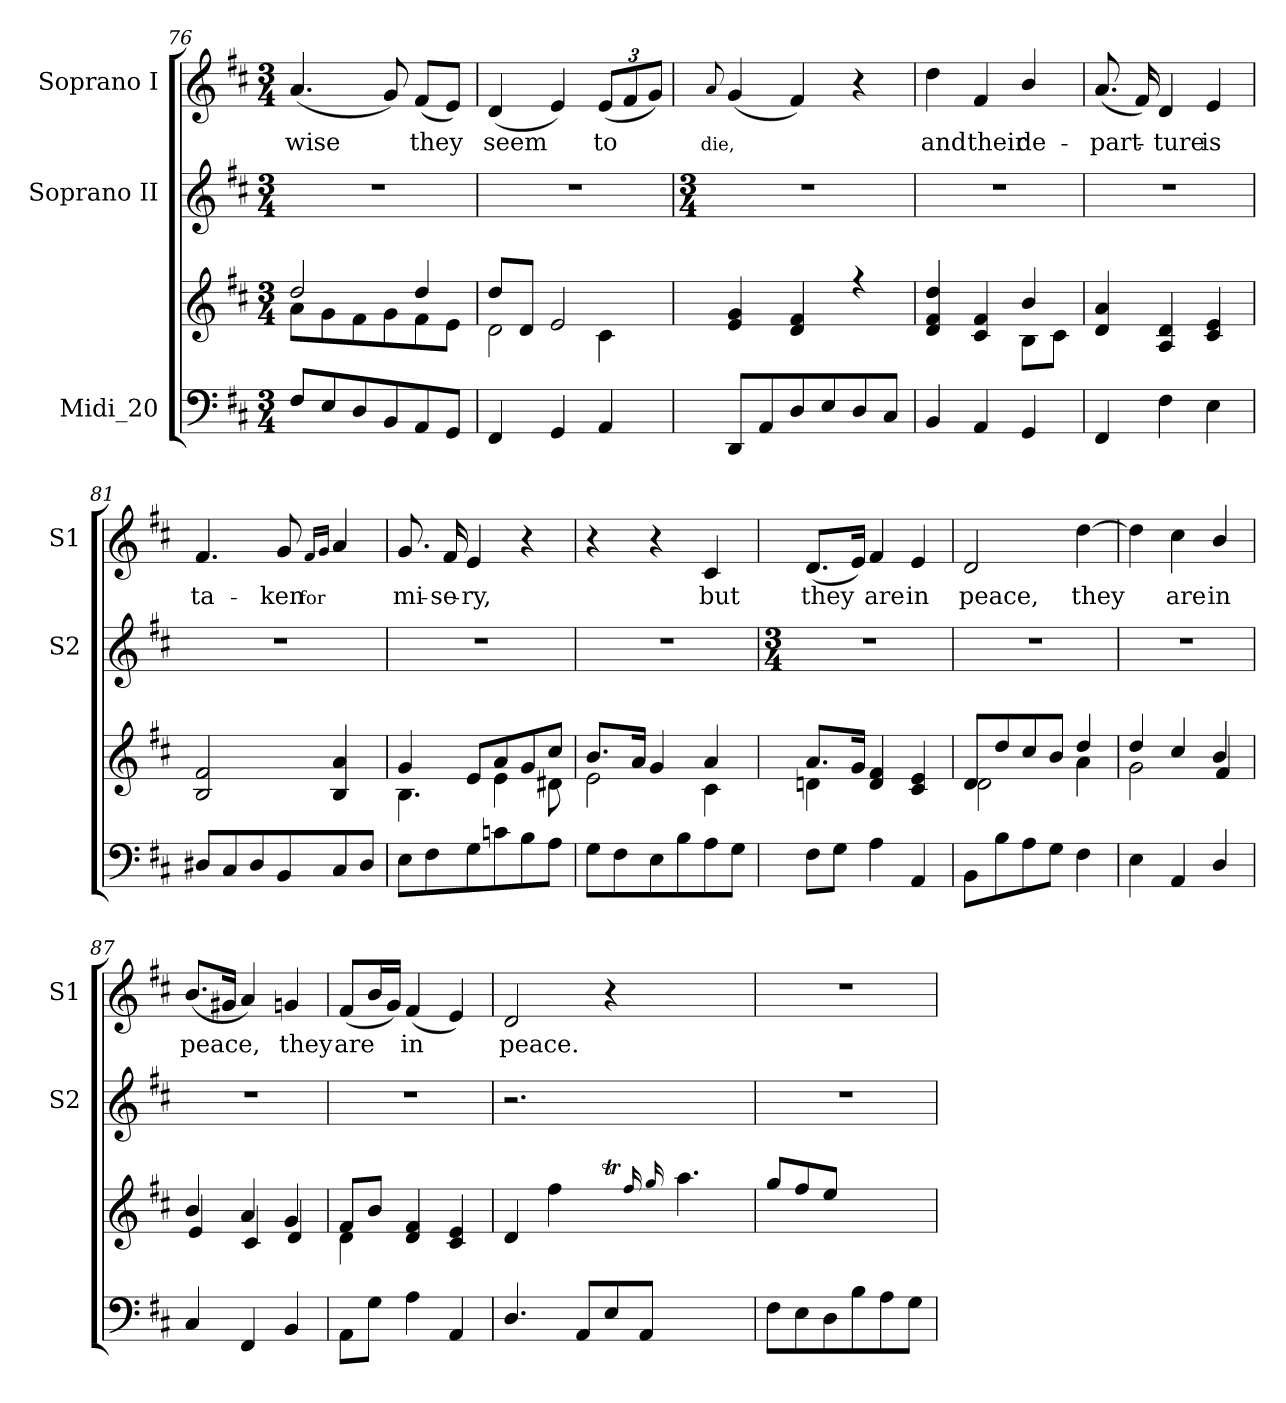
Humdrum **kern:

**kern	**kern	**kern	**kern	**text
*part3	*part3	*part2	*part1	*part1
*staff4	*staff3	*staff2	*staff1	*staff1
*I"Midi_20	*	*I"Soprano II	*I"Soprano I	*
*	*	*I'S2	*I'S1	*
*clefF4	*clefG2	*clefG2	*clefG2	*
*k[f#c#]	*k[f#c#]	*k[f#c#]	*k[f#c#]	*
*D:	*D:	*D:	*D:	*
*M3/4	*M3/4	*M3/4	*M3/4	*
=76	=76	=76	=76	=76
*	*^	*	*	*
!	!	!	!	!	!LO:LY:b
8F#L	2dd/	8a\L	2.r	(<4.a	-wise
8E	.	8g\	.	.	.
8D	.	8f#\	.	.	.
8BB	.	8g\	.	8g)	.
!	!	!	!	!	!LO:LY:b
8AA	4dd/	8f#\	.	(<8f#L	they
8GGJ	.	8e\J	.	8eJ)	.
=77	=77	=77	=77	=77	=77
!	!	!	!	!	!LO:LY:b
4FF#	8ddL	2d\	2.r	(<4d	seem
.	8dJ	.	.	.	.
4GG	2e	.	.	4e)	.
!	!	!	!	!	!LO:LY:b
4AA	.	4c#\	.	(<12eL	to
.	.	.	.	12f#	.
.	.	.	.	12gJ)	.
!!LO:LB:g=z
=78	=78	=78	=78	=78	=78
*	*	*	*M3/4	*	*
!	!	!	!	!	!LO:LY:b
.	.	.	.	8qqaL	die,
!	!	!LO:N:vis=1	!	!	!
8DDL	4e 4g	2.ryy	2.r	(<4g	.
8AA	.	.	.	.	.
8D	4d 4f#	.	.	4f#)	.
8E	.	.	.	.	.
8D	4r	.	.	4r	.
8C#J	.	.	.	.	.
=79	=79	=79	=79	=79	=79
!	!	!	!	!	!LO:LY:b
4BB	4d 4f# 4dd	2ryy	2.r	4dd	and
!	!	!	!	!	!LO:LY:b
4AA	4c# 4f#	.	.	4f#	their
!	!	!	!	!	!LO:LY:b
4GG	4b/	8B\L	.	4b/	de-
.	.	8c#\J	.	.	.
=80	=80	=80	=80	=80	=80
!	!	!LO:N:vis=1	!	!	!LO:LY:b
4FF#	4d 4a	2.ryy	2.r	(<8.a	-part-
.	.	.	.	16f#J)	.
!	!	!	!	!	!LO:LY:b
4F#	4A 4d	.	.	4d	ture
!	!	!	!	!	!LO:LY:b
4E	4c# 4e	.	.	4e	is
=81	=81	=81	=81	=81	=81
!	!	!LO:N:vis=1	!	!	!LO:LY:b
8D#XL	2B 2f#	2.ryy	2.r	4.f#	ta-
8C#	.	.	.	.	.
8D#	.	.	.	.	.
!	!	!	!	!	!LO:LY:b
8BB	.	.	.	8g	-ken
!	!	!	!	!	!LO:LY:b
.	.	.	.	16qqf#LL	for
.	.	.	.	16qqgJJ	.
8C#	4B 4a	.	.	4a	.
8D#J	.	.	.	.	.
=82	=82	=82	=82	=82	=82
!	!	!	!	!	!LO:LY:b
8EL	4g	4.B\	2.r	8.g	mi-
8F#	.	.	.	.	.
!	!	!	!	!	!LO:LY:b
.	.	.	.	16f#	-se-
!	!	!	!	!	!LO:LY:b
8G	8eL	.	.	4e	-ry,
8cn	8a	4e\	.	.	.
8B	8g	.	.	4r	.
8AJ	8cc#J	8d#X\	.	.	.
=83	=83	=83	=83	=83	=83
8GL	8.bL	2e\	2.r	4r	.
8F#	.	.	.	.	.
.	16aJ	.	.	.	.
8E	4g	.	.	4r	.
8B	.	.	.	.	.
!	!	!	!	!	!LO:LY:b
8A	4a	4c#\	.	4c#	but
8GJ	.	.	.	.	.
!!LO:LB:g=z
=84	=84	=84	=84	=84	=84
*	*	*	*M3/4	*	*
!	!	!	!	!	!LO:LY:b
8F#L	8.aL	4dn\	2.r	(<8.dL	they
8GJ	.	.	.	.	.
.	16gJ	.	.	16eJ)	.
!	!	!	!	!	!LO:LY:b
4A	4d 4f#	2ryy	.	4f#	are
!	!	!	!	!	!LO:LY:b
4AA	4c# 4e	.	.	4e	in
=85	=85	=85	=85	=85	=85
!	!	!	!	!	!LO:LY:b
8BBL	8dL	2d\	2.r	2d	peace,
8B	8dd	.	.	.	.
8A	8cc#	.	.	.	.
8GJ	8bJ	.	.	.	.
!	!	!	!	!	!LO:LY:b
4F#	4dd	4a\	.	[4dd	they
=86	=86	=86	=86	=86	=86
4E	4dd/	2g\	2.r	4dd]	.
!	!	!	!	!	!LO:LY:b
4AA	4cc#/	.	.	4cc#	are
!	!	!	!	!	!LO:LY:b
4D/	4b/	4f#/	.	4b/	in
=87	=87	=87	=87	=87	=87
!	!	!	!	!	!LO:LY:b
4C#	4b/	4e/	2.r	(<8.bL	peace,
.	.	.	.	16g#XJ	.
4FF#	4a	4c#/	.	4a)	.
!	!	!	!	!	!LO:LY:b
4BB	4g	4d/	.	4gn	they
=88	=88	=88	=88	=88	=88
!	!	!	!	!	!LO:LY:b
8AAL	8f#L	4d\	2.r	(<8f#L	are
8GJ	8bJ	.	.	16bL	.
.	.	.	.	16gJJ)	.
!	!	!	!	!	!LO:LY:b
4A	4d 4f#	2ryy	.	(<4f#	in
4AA	4c# 4e	.	.	4e)	.
=89	=89	=89	=89	=89	=89
!	!	!LO:N:vis=1	!	!	!LO:LY:b
4.D/	4d	2.ryy	2.r	2d	peace.
.	4ff#	.	.	.	.
8AAL	.	.	.	.	.
!	!LO:N:vis=8	!	!	!	!
8E	8..ggTLyy	.	.	4r	.
8AAJ	.	.	.	.	.
.	16qqff#L	.	.	.	.
.	16qqggJJ	.	.	.	.
.	64ryy	.	.	.	.
.	4.aa	.	.	.	.
4ryy	.	4ryy	4ryy	4ryy	.
16..ryy	.	16..ryy	16..ryy	16..ryy	.
=90	=90	=90	=90	=90	=90
!	!	!LO:N:vis=1	!	!LO:N:vis=1	!
8F#L	8ggL	2.ryy	2.r	2.r	.
8E	8ff#	.	.	.	.
8D	8eeJ	.	.	.	.
8B	4.ryy	.	.	.	.
8A	.	.	.	.	.
8GJ	.	.	.	.	.
*	*v	*v	*	*	*
=	=	=	=	=
*-	*-	*-	*-	*-
